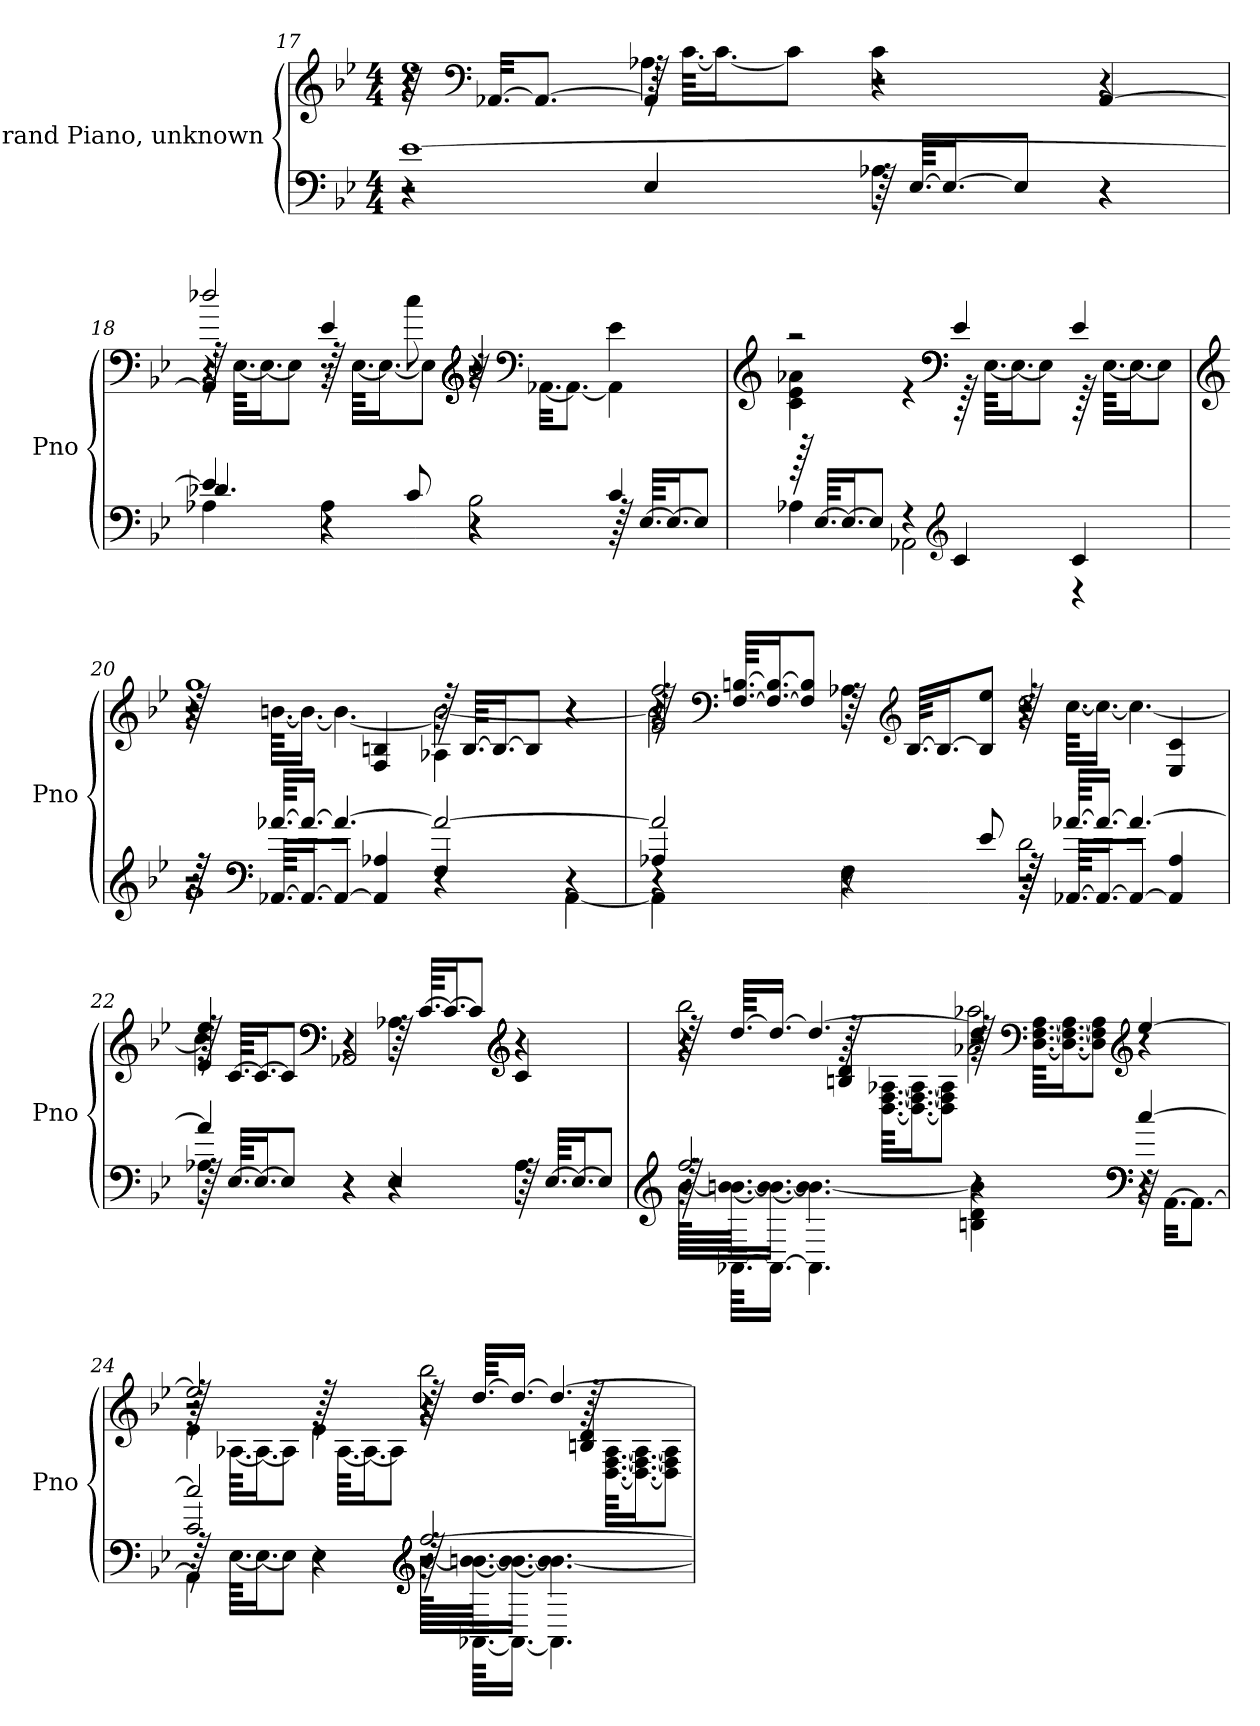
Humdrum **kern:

**kern	**kern
*part1	*part1
*staff2	*staff1
*I"Grand Piano, unknown	*
*I'Pno	*
*clefF4	*clefG2
*k[b-e-]	*k[b-e-]
*M4/4	*M4/4
=17	=17
*^	*^
*	*^	*	*^
*	*	*	*	*	*^
[1e-	2r	4r	1ee-	4r	64r	4r
*	*	*	*clefF4	*	*	*
.	.	.	.	.	[32.AA-X/KKL	.
.	.	.	.	.	8.AA-/J_	.
.	.	4E-/	.	128r	4AA-/]	4A-X\
.	.	.	.	[64.c\KKLL	.	.
.	.	.	.	16.c\J_	.	.
.	.	.	.	8c\J]	.	.
.	4A-X\	128r	.	4c\	4r	2r
.	.	[64.E-/KKLL	.	.	.	.
.	.	16.E-/J_	.	.	.	.
.	.	8E-/J]	.	.	.	.
.	4r	4r	.	4r	[4AA-/	.
!!LO:LB:g=z	!!	!!	!!
=18	=18	=18	=18	=18	=18	=18
4e-/]	4A-X\	4.d-X/	2dd-X/	128r	4AA-/]	4r
.	.	.	.	[64.E-\KKLL	.	.
.	.	.	.	16.E-\J_	.	.
.	.	.	.	8E-\J]	.	.
4r	4A-\	.	.	8r	4e-/	128r
.	.	.	.	.	.	[64.E-\KKLL
.	.	.	.	.	.	16.E-\J_
.	.	8c/	.	8cc\	.	8E-\J]
*	*	*	*clefG2	*	*	*
4r	2B-\	4r	2b-/	4r	2r	64r
*	*	*	*clefF4	*	*	*
.	.	.	.	.	.	[32.AA-X\KKL
.	.	.	.	.	.	8.AA-\J_
4c/	.	128r	.	4e-\	.	4AA-\]
.	.	[64.E-/KKLL	.	.	.	.
.	.	16.E-/J_	.	.	.	.
.	.	8E-/J]	.	.	.	.
*v	*v	*v	*	*	*	*
*	*v	*v	*v	*v
!!LO:LB:g=z
=19	=19
*	*clefG2
*^	*^
128r	4A-X\	2r	4c\ 4e-\ 4a-X\
[64.E-/KKLL	.	.	.
16.E-/J_	.	.	.
8E-/J]	.	.	.
4r	2AA-X\	.	4r
*clefG2	*	*clefF4	*
4c/	.	4e-/	128r
.	.	.	[64.E-\KKLL
.	.	.	16.E-\J_
.	.	.	8E-\J]
4c/	4r	4e-/	128r
.	.	.	[64.E-\KKLL
.	.	.	16.E-\J_
.	.	.	8E-\J]
*v	*v	*	*
*	*v	*v
=20	=20
*	*clefG2
*^	*^
*	*^	*	*^
*	*	*^	*	*	*^
128r	1g	128r	2r	1gg	128r	4r	2r
*clefF4	*	*	*	*	*	*	*
[64.a-X/KKLL	.	[64.AA-X/KKLL	.	.	[64.bn\KKLL	.	.
16.a-/JJ_	.	16.AA-/J_	.	.	16.b\JJ_	.	.
4.a-/_	.	8AA-/J_	.	.	4.b\_	.	.
.	.	4AA-/] 4A-X/	.	.	.	4F/ 4Bn/	.
2a-/_	.	4F/	4r	.	2b\_	128r	4A-X\
.	.	.	.	.	.	[64.B/KKLL	.
.	.	.	.	.	.	16.B/J_	.
.	.	.	.	.	.	8B/J]	.
.	.	4r	[4AA-\	.	.	4r	4r
!!LO:PB:g=z	!!	!!	!!
=21	=21	=21	=21	=21	=21	=21	=21
2a-/]	4r	4A-X/	4AA-\]	2f/ 2ff/	2b\]	128r	4r
*	*	*	*	*clefF4	*	*	*
.	.	.	.	.	.	[64.F/ [64.Bn/KKLL	.
.	.	.	.	.	.	16.F/_ 16.B/_J	.
.	.	.	.	.	.	8F/] 8B/]J	.
.	4F\	8r	4r	.	.	128r	4A-X\
*	*	*	*	*clefG2	*	*	*
.	.	.	.	.	.	[64.B/KKLL	.
.	.	.	.	.	.	16.B/J_	.
.	.	8e-/	.	.	.	8B/] 8ee-/J	.
128r	2d\	128r	2r	2dd/	128r	4r	2r
[64.a-X/KKLL	.	[64.AA-X/KKLL	.	.	[64.cc\KKLL	.	.
16.a-/JJ_	.	16.AA-/J_	.	.	16.cc\JJ_	.	.
4.a-/_	.	8AA-/J_	.	.	4.cc\_	.	.
.	.	4AA-/] 4A-/	.	.	.	4E-/ 4c/	.
*	*	*v	*v	*	*	*	*
*	*	*	*	*	*v	*v
!!LO:LB:g=z
=22	=22	=22	=22	=22	=22
4a-/]	4A-X\	128r	4e-/ 4ee-/	4cc\]	128r
.	.	[64.E-/KKLL	.	.	[64.c/KKLL
.	.	16.E-/J_	.	.	16.c/J_
.	.	8E-/J]	.	.	8c/J]
*	*	*	*clefF4	*	*
4r	4r	4r	2AA-X/	4r	4r
2r	4r	4E-/	.	4A-X\	128r
.	.	.	.	.	[64.c/KKLL
.	.	.	.	.	16.c/J_
.	.	.	.	.	8c/J]
*	*	*	*clefG2	*	*
.	4A-\	128r	4r	4r	4c/
.	.	[64.E-/KKLL	.	.	.
.	.	16.E-/J_	.	.	.
.	.	8E-/J]	.	.	.
*	*	*	*v	*v	*v
!!LO:LB:g=z
=23	=23	=23	=23
*clefG2	*	*	*
*	*	*	*^
*	*	*	*	*^
*	*	*	*	*	*^
2.ff/	[128b-\KLLLL	128r	128r	2bb-\	4r	4r
.	64.b-\_ [64.bn\JJ	[64.AA-X\KKLL	[64.dd/KKLL	.	.	.
.	16.b-\_ 16.b\_JJ	16.AA-\JJ_	16.dd/JJ_	.	.	.
.	4.b-\] 4.b\_	4.AA-\]	4.dd/_	.	.	.
.	.	.	.	.	4Bn/ 4d/	128r
.	.	.	.	.	.	[64.D\ [64.F\ [64.A-X\KKLL
.	.	.	.	.	.	16.D\_ 16.F\_ 16.A-\_J
.	.	.	.	.	.	8D\] 8F\] 8A-\]J
.	4Bn\ 4d\ 4b\]	4r	4dd/]	2a-X\ 2aa-X\	2r	128r
*	*	*	*clefF4	*	*	*
.	.	.	.	.	.	[64.D\ [64.F\ [64.A-\KKLL
.	.	.	.	.	.	16.D\_ 16.F\_ 16.A-\_J
.	.	.	.	.	.	8D\] 8F\] 8A-\]J
*clefF4	*	*	*clefG2	*	*	*
[4cc/	4r	64r	[4ee-/	.	.	4r
.	.	[32.AA-\KKL	.	.	.	.
.	.	8.AA-\J_	.	.	.	.
!!LO:LB:g=z	!!	!!	!!
=24	=24	=24	=24	=24	=24	=24
*	*	*^	*	*	*	*
2cc/]	128r	2c/	4AA-\]	2ee-/]	4e-\	2r	128r
.	[64.E-\KKLL	.	.	.	.	.	[64.A-X\KKLL
.	16.E-\J_	.	.	.	.	.	16.A-\J_
.	8E-\J]	.	.	.	.	.	8A-\J]
.	4E-\	.	4r	.	4e-\	.	128r
.	.	.	.	.	.	.	[64.A-\KKLL
.	.	.	.	.	.	.	16.A-\J_
.	.	.	.	.	.	.	8A-\J]
*clefG2	*	*	*	*	*	*	*
[2ff/	[128b-\KLLLL	2r	128r	128r	2bb-\	4r	4r
.	64.b-\_ [64.bn\JJ	.	[64.AA-X\KKLL	[64.dd/KKLL	.	.	.
.	16.b-\_ 16.b\_JJ	.	16.AA-\JJ_	16.dd/JJ_	.	.	.
.	4.b-\] 4.b\_	.	4.AA-\]	4.dd/_	.	.	.
.	.	.	.	.	.	4Bn/ 4d/	128r
.	.	.	.	.	.	.	[64.D\ [64.F\ [64.A-\KKLL
.	.	.	.	.	.	.	16.D\_ 16.F\_ 16.A-\_J
.	.	.	.	.	.	.	8D\] 8F\] 8A-\]J
*v	*v	*v	*v	*	*	*	*
*	*v	*v	*v	*v
=	=
*-	*-
